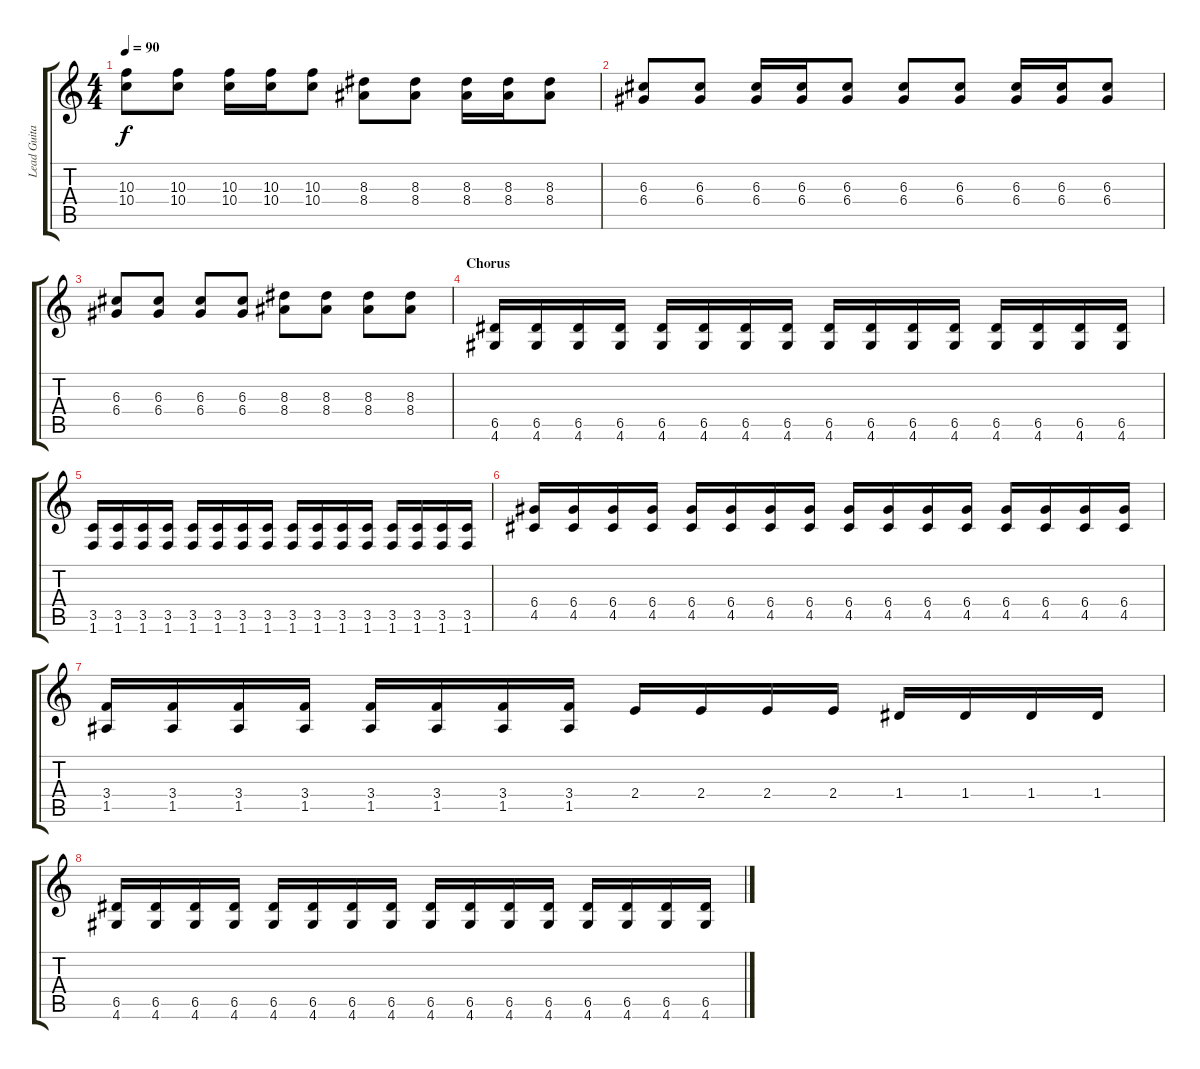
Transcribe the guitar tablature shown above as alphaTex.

\track ("Lead Guitar" "Lead Guita") {instrument distortionguitar}
\staff {score tabs}
\tuning (E4 B3 G3 D3 A2 E2) {hide}
\ts (4 4)
\tempo 90
\clef g2
\ks c
(10.3 10.4).8{dy f} (10.3 10.4).8 (10.3 10.4).16 (10.3 10.4).16 (10.3 10.4).8 (8.3 8.4).8 (8.3 8.4).8 (8.3 8.4).16 (8.3 8.4).16 (8.3 8.4).8 |
(6.3 6.4).8 (6.3 6.4).8 (6.3 6.4).16 (6.3 6.4).16 (6.3 6.4).8 (6.3 6.4).8 (6.3 6.4).8 (6.3 6.4).16 (6.3 6.4).16 (6.3 6.4).8 |
(6.3 6.4).8 (6.3 6.4).8 (6.3 6.4).8 (6.3 6.4).8 (8.3 8.4).8 (8.3 8.4).8 (8.3 8.4).8 (8.3 8.4).8 |
\section ("" "Chorus")
(6.5 4.6).16 (6.5 4.6).16 (6.5 4.6).16 (6.5 4.6).16 (6.5 4.6).16 (6.5 4.6).16 (6.5 4.6).16 (6.5 4.6).16 (6.5 4.6).16 (6.5 4.6).16 (6.5 4.6).16 (6.5 4.6).16 (6.5 4.6).16 (6.5 4.6).16 (6.5 4.6).16 (6.5 4.6).16 |
(3.5 1.6).16 (3.5 1.6).16 (3.5 1.6).16 (3.5 1.6).16 (3.5 1.6).16 (3.5 1.6).16 (3.5 1.6).16 (3.5 1.6).16 (3.5 1.6).16 (3.5 1.6).16 (3.5 1.6).16 (3.5 1.6).16 (3.5 1.6).16 (3.5 1.6).16 (3.5 1.6).16 (3.5 1.6).16 |
(6.4 4.5).16 (6.4 4.5).16 (6.4 4.5).16 (6.4 4.5).16 (6.4 4.5).16 (6.4 4.5).16 (6.4 4.5).16 (6.4 4.5).16 (6.4 4.5).16 (6.4 4.5).16 (6.4 4.5).16 (6.4 4.5).16 (6.4 4.5).16 (6.4 4.5).16 (6.4 4.5).16 (6.4 4.5).16 |
(3.4 1.5).16 (3.4 1.5).16 (3.4 1.5).16 (3.4 1.5).16 (3.4 1.5).16 (3.4 1.5).16 (3.4 1.5).16 (3.4 1.5).16 2.4.16 2.4.16 2.4.16 2.4.16 1.4.16 1.4.16 1.4.16 1.4.16 |
(6.5 4.6).16 (6.5 4.6).16 (6.5 4.6).16 (6.5 4.6).16 (6.5 4.6).16 (6.5 4.6).16 (6.5 4.6).16 (6.5 4.6).16 (6.5 4.6).16 (6.5 4.6).16 (6.5 4.6).16 (6.5 4.6).16 (6.5 4.6).16 (6.5 4.6).16 (6.5 4.6).16 (6.5 4.6).16
